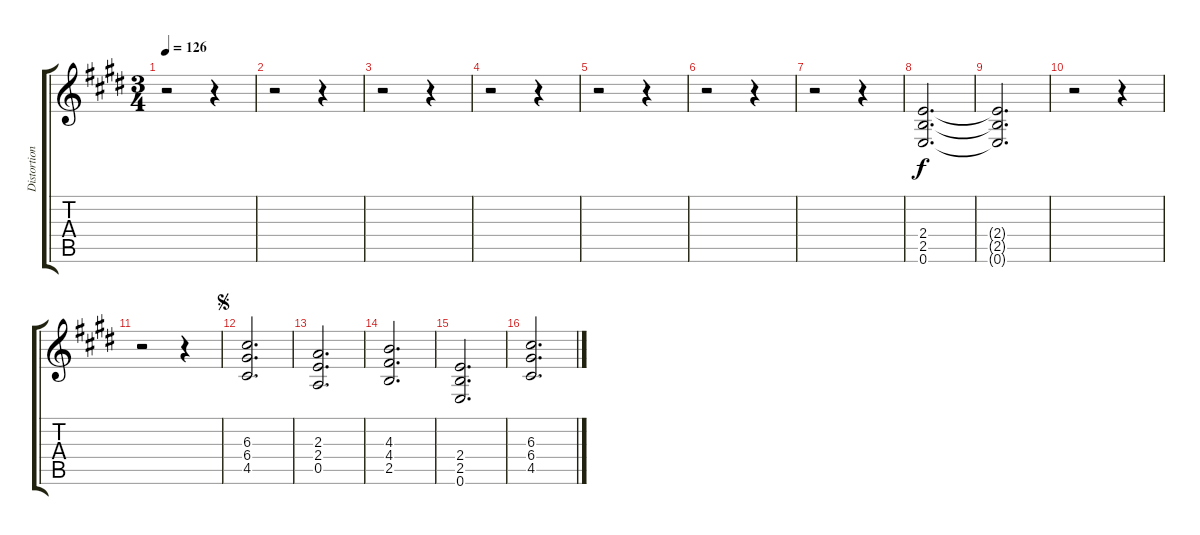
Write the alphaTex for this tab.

\track ("Distortion" "Distortion") {instrument distortionguitar}
\staff {score tabs}
\tuning (E4 B3 G3 D3 A2 E2) {hide}
\ts (3 4)
\tempo 126
\clef g2
\ks c#minor
r.2{dy f} r.4 |
r.2 r.4 |
r.2 r.4 |
r.2 r.4 |
\ks e
r.2 r.4 |
\ks c#minor
r.2 r.4 |
r.2 r.4 |
(2.4 2.5 0.6).2{d} |
\ks e
(2.4{t} 2.5{t} 0.6{t}).2{d} |
\ks c#minor
r.2 r.4 |
r.2 r.4 |
\jump segno
\ks e
(6.3 6.4 4.5).2{d} |
\ks c#minor
(2.3 2.4 0.5).2{d} |
(4.3 4.4 2.5).2{d} |
(2.4 2.5 0.6).2{d} |
\ks e
(6.3 6.4 4.5).2{d}
